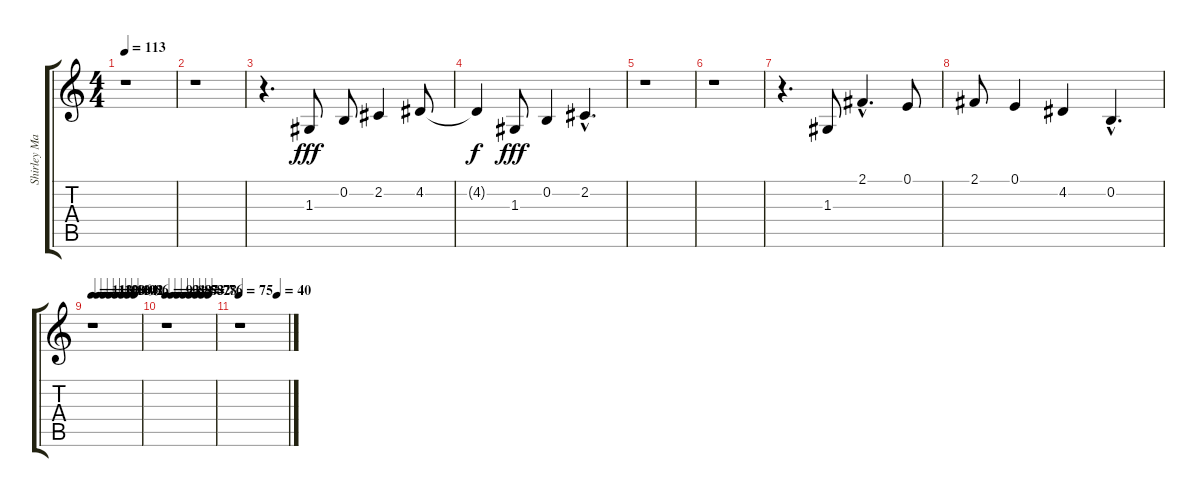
\track ("Shirley Manson" "Shirley Ma") {instrument violin}
\staff {score tabs}
\tuning (E4 B3 G3 D3 A2 E2) {hide}
\ts (4 4)
\tempo 113
\clef g2
\ks c
r.1{dy f} |
r.1 |
r.4{d} 1.3.8{dy fff} 0.2.8 2.2.4 4.2.8 |
4.2{t}.4{dy f} 1.3.8{dy fff} 0.2.4 2.2{hac}.4{d} |
r.1 |
r.1 |
r.4{d} 1.3.8 2.1{hac}.4{d} 0.1.8 |
2.1.8 0.1.4 4.2.4 0.2{hac}.4{d} |
\tempo 113
\tempo (112 0.125)
\tempo (108 0.25)
\tempo (106 0.375)
\tempo (104 0.5)
\tempo (102 0.625)
\tempo (98 0.75)
\tempo (96 0.875)
r.1 |
\tempo 93
\tempo (91 0.125)
\tempo (89 0.25)
\tempo (87 0.375)
\tempo (83 0.5)
\tempo (82 0.625)
\tempo (78 0.75)
\tempo (76 0.875)
r.1 |
\tempo 75
\tempo (40 0.78125)
r.1
